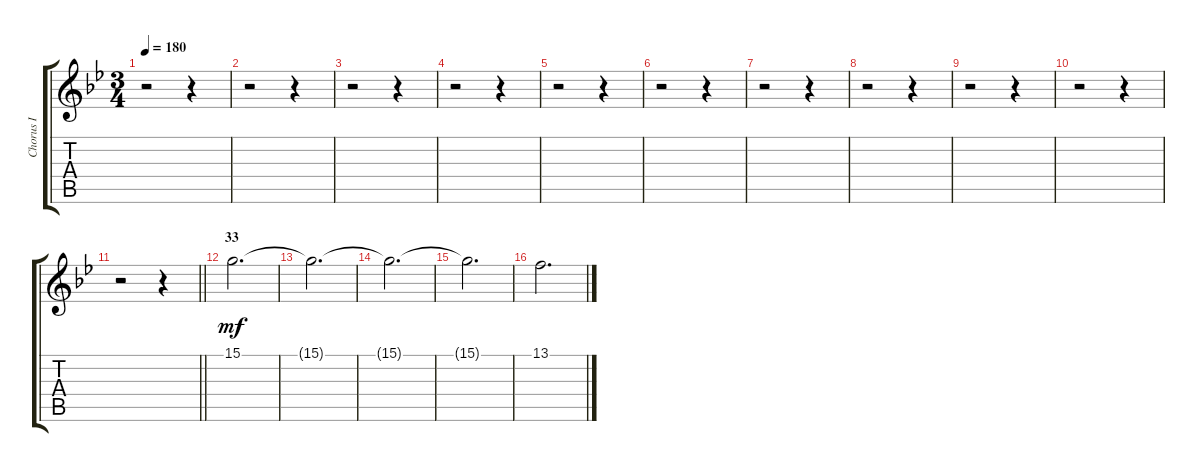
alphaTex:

\track ("Chorus I" "Chorus I") {instrument voiceoohs}
\staff {score tabs}
\tuning (E4 B3 G3 D3 A2 E2) {hide}
\ts (3 4)
\tempo 180
\clef g2
\ks bb
r.2{dy ff} r.4 |
r.2 r.4 |
r.2 r.4 |
r.2 r.4 |
r.2 r.4 |
r.2 r.4 |
r.2 r.4 |
r.2 r.4 |
r.2 r.4 |
r.2 r.4 |
\barLineRight lightlight
r.2 r.4 |
\section ("" "33")
15.1.2{d dy mf} |
15.1{t}.2{d} |
15.1{t}.2{d} |
15.1{t}.2{d} |
13.1{sl}.2{d}
